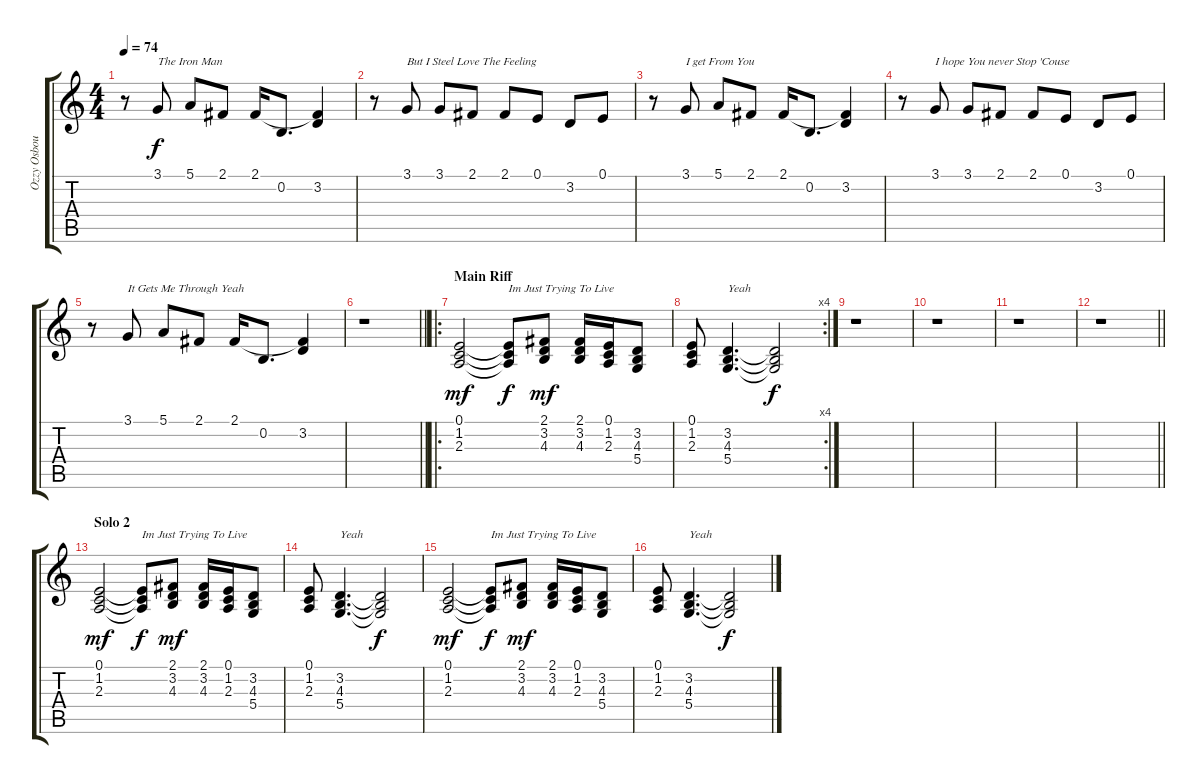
\track ("Ozzy Osbourne" "Ozzy Osbou") {instrument harmonica}
\staff {score tabs}
\tuning (E4 B3 G3 D3 A2 E2) {hide}
\ts (4 4)
\tempo 74
\clef g2
\ks c
r.8{dy f} 3.1.8{txt "The Iron Man"} 5.1.8 2.1.8 2.1.16 0.2.8{d} (2.1{t} 3.2).4 |
r.8 3.1.8{txt "But I Steel Love The Feeling"} 3.1.8 2.1.8 2.1.8 0.1.8 3.2.8 0.1.8 |
r.8 3.1.8{txt "I get From You"} 5.1.8 2.1.8 2.1.16 0.2.8{d} (2.1{t} 3.2).4 |
r.8 3.1.8{txt "I hope You never Stop 'Couse"} 3.1.8 2.1.8 2.1.8 0.1.8 3.2.8 0.1.8 |
r.8 3.1.8{txt "It Gets Me Through Yeah"} 5.1.8 2.1.8 2.1.16 0.2.8{d} (2.1{t} 3.2).4 |
\barLineRight lightlight
r.1 |
\ro
\section ("" "Main Riff")
(0.1 1.2 2.3).2{dy mf volume 16 instrument harmonica} (0.1{t} 1.2{t} 2.3{t}).8{txt "Im Just Trying To Live" dy f} (2.1 3.2 4.3).8{dy mf} (2.1 3.2 4.3).16 (0.1 1.2 2.3).16 (3.2 4.3 5.4).8 |
\rc 4
(0.1 1.2 2.3).8 (3.2 4.3 5.4).4{d txt "Yeah" volume 0} (3.2{t} 4.3{t} 5.4{t}).2{dy f} |
r.1 |
r.1 |
r.1 |
\barLineRight lightlight
r.1 |
\section ("" "Solo 2")
(0.1 1.2 2.3).2{dy mf volume 16 instrument harmonica} (0.1{t} 1.2{t} 2.3{t}).8{txt "Im Just Trying To Live" dy f} (2.1 3.2 4.3).8{dy mf} (2.1 3.2 4.3).16 (0.1 1.2 2.3).16 (3.2 4.3 5.4).8 |
(0.1 1.2 2.3).8 (3.2 4.3 5.4).4{d txt "Yeah" volume 0} (3.2{t} 4.3{t} 5.4{t}).2{dy f} |
(0.1 1.2 2.3).2{dy mf volume 16 instrument harmonica} (0.1{t} 1.2{t} 2.3{t}).8{txt "Im Just Trying To Live" dy f} (2.1 3.2 4.3).8{dy mf} (2.1 3.2 4.3).16 (0.1 1.2 2.3).16 (3.2 4.3 5.4).8 |
(0.1 1.2 2.3).8 (3.2 4.3 5.4).4{d txt "Yeah" volume 0} (3.2{t} 4.3{t} 5.4{t}).2{dy f}
